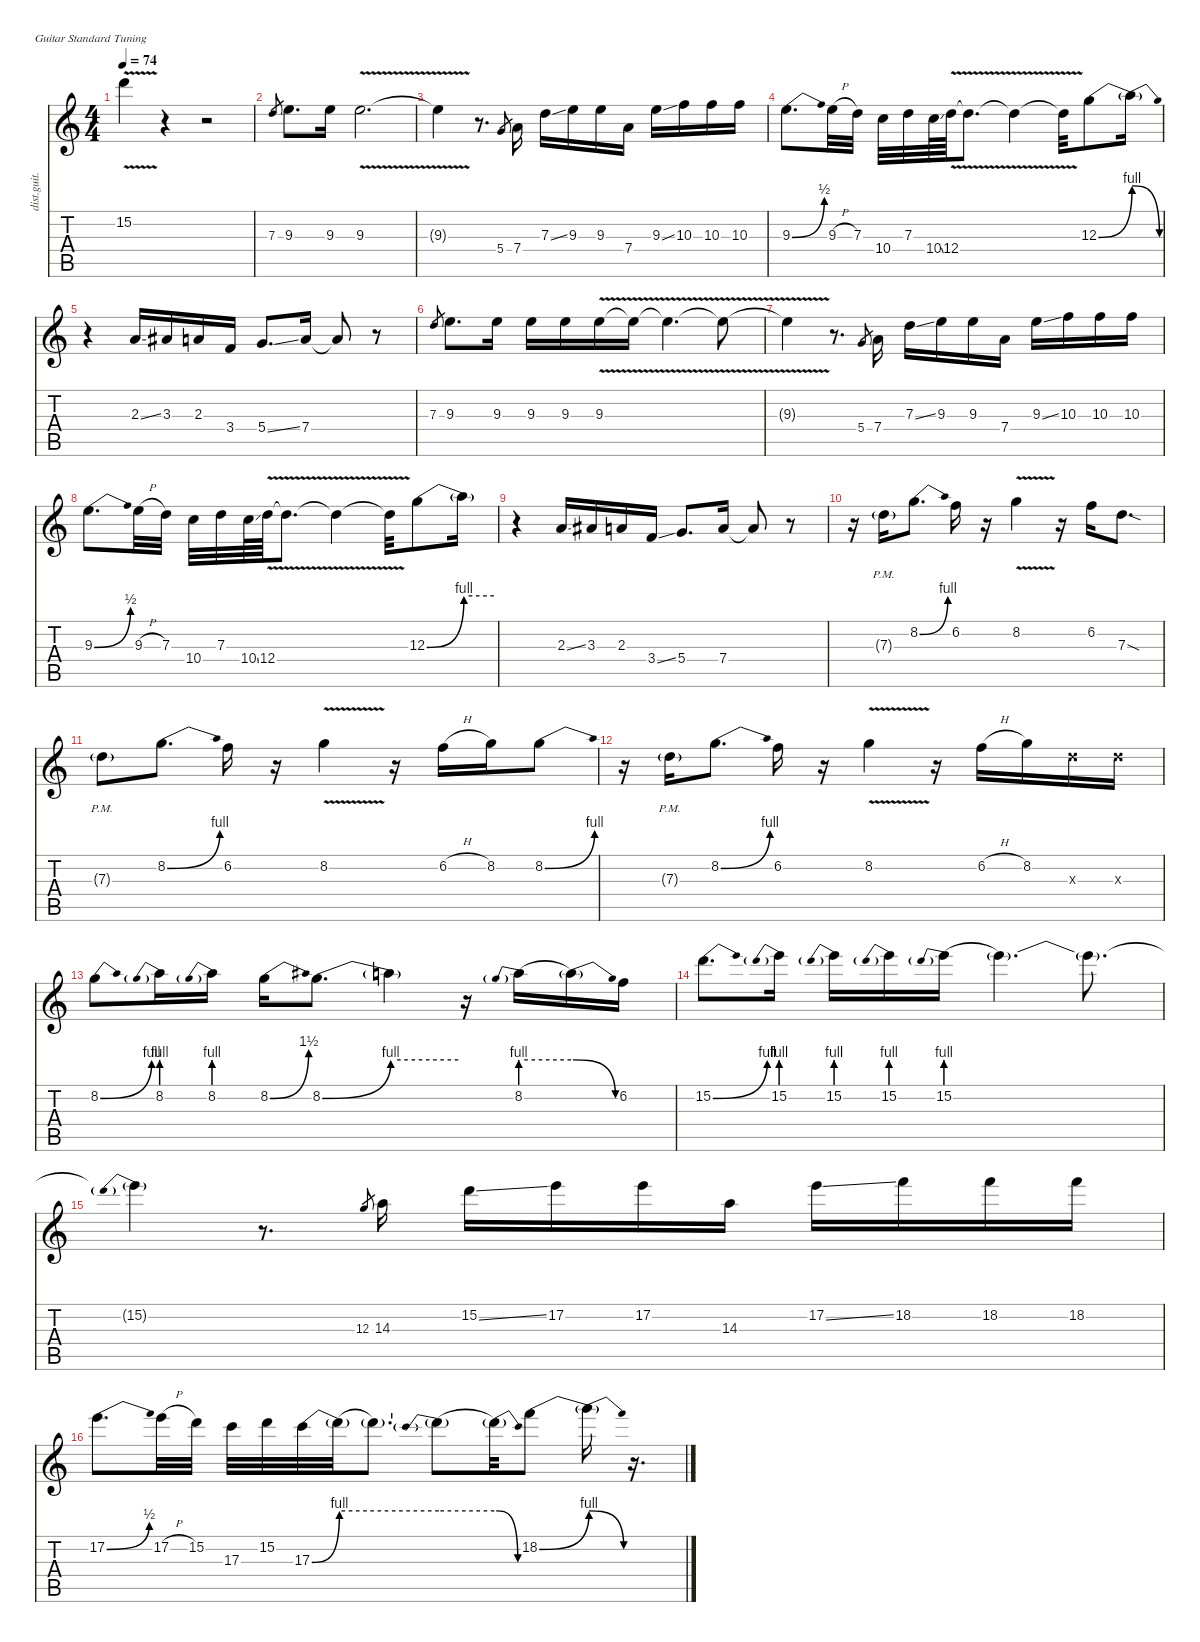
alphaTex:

\defaultSystemsLayout 4
\hideDynamics
\bracketExtendMode nobrackets
\otherSystemsTrackNameOrientation horizontal
\track ("Andy Timmons" "dist.guit.") {instrument distortionguitar}
\staff {score tabs}
\tuning (E4 B3 G3 D3 A2 E2)
\ts (4 4)
\tempo 74
\clef g2
\ks c
15.2{v t}.4{dy f beam Down} r.4{beam Down} r.2{beam Down} |
7.3.8{gr dy mf beam Up} 9.3.8{d dy f beam Down} 9.3.16{beam Down} 9.3{v}.2{d beam Down} |
9.3{v t}.4{beam Down} r.8{d beam Down} 5.4.8{gr dy mf beam Up} 7.4.16{dy f beam Up} 7.3{ss}.16{beam Down} 9.3.16{beam Down} 9.3.16{beam Down} 7.4.16{beam Down} 9.3{ss}.16{beam Down} 10.3.16{beam Down} 10.3.16{beam Down} 10.3.16{beam Down} |
9.3{be (bend 0 0 30 2)}.8{d beam Down} 9.3{h}.32{beam Down} 7.3.32{beam Down} 10.4.32{beam Down} 7.3.32{beam Down} 10.4{ss}.64{beam Down} 12.4{v}.64{beam Down} 12.4{v t}.8{d beam Down} 12.4{v t}.4{beam Down} 12.4{v t}.32{beam Down} 12.3{be (bend 0 0 60 4)}.8{beam Down} 12.3{be (release 0 4 60 0) t}.16{beam Down} |
r.4{beam Down} 2.3{ss}.16{beam Up} 3.3{acc #}.16{beam Up} 2.3.16{beam Up} 3.4.16{beam Up} 5.4{ss}.8{d beam Up} 7.4.16{beam Up} 7.4{t}.8{beam Up} r.8{beam Up} |
7.3.8{gr dy mf beam Up} 9.3.8{d dy f beam Down} 9.3.16{beam Down} 9.3.16{beam Down} 9.3.16{beam Down} 9.3{v}.16{beam Down} 9.3{v t}.16{beam Down} 9.3{v t}.4{d beam Down} 9.3{v t}.8{beam Down} |
9.3{v t}.4{beam Down} r.8{d beam Down} 5.4.8{gr dy mf beam Up} 7.4.16{dy f beam Up} 7.3{ss}.16{beam Down} 9.3.16{beam Down} 9.3.16{beam Down} 7.4.16{beam Down} 9.3{ss}.16{beam Down} 10.3.16{beam Down} 10.3.16{beam Down} 10.3.16{beam Down} |
9.3{be (bend 0 0 30 2)}.8{d beam Down} 9.3{h}.32{beam Down} 7.3.32{beam Down} 10.4.32{beam Down} 7.3.32{beam Down} 10.4{ss}.64{beam Down} 12.4{v}.64{beam Down} 12.4{v t}.8{d beam Down} 12.4{v t}.4{beam Down} 12.4{v t}.32{beam Down} 12.3{be (bend 0 0 60 4)}.8{beam Down} 12.3{be (hold 0 4 60 4) t}.16{beam Down} |
r.4{beam Down} 2.3{ss}.16{beam Up} 3.3{acc #}.16{beam Up} 2.3.16{beam Up} 3.4{ss}.16{beam Up} 5.4.8{d beam Up} 7.4.16{beam Up} 7.4{t}.8{beam Up} r.8{beam Up} |
r.16{beam Down} 7.3{g pm}.16{beam Down} 8.2{be (bend 0 0 30 4)}.8{d beam Down} 6.2.16{beam Down} r.16{beam Down} 8.2{v}.4{beam Down} r.16{beam Down} 6.2.16{beam Down} 7.3{sod}.8{d beam Down} |
7.3{g pm}.8{beam Down} 8.2{be (bend 0 0 30 4)}.8{d beam Down} 6.2.16{beam Down} r.16{beam Down} 8.2{v}.4{beam Down} r.16{beam Down} 6.2{h}.16{beam Down} 8.2.16{beam Down} 8.2{be (bend 0 0 30 4)}.8{beam Down} |
r.16{beam Down} 7.3{g pm}.16{beam Down} 8.2{be (bend 0 0 30 4)}.8{d beam Down} 6.2.16{beam Down} r.16{beam Down} 8.2{v}.4{beam Down} r.16{beam Down} 6.2{h}.16{beam Down} 8.2.16{beam Down} 7.3{x}.16{beam Down} 7.3{x}.16{beam Down} |
8.2{be (bend 0 0 30 4)}.8{beam Down} 8.2{be (prebend 0 4 60 4)}.16{beam Down} 8.2{be (prebend 0 4 60 4)}.16{beam Down} 8.2{be (bend 0 0 4.0000002 6)}.16{beam Down} 8.2{be (bend 0 0 60 4)}.8{d beam Down} 8.2{be (hold 0 4 60 4) t}.4{beam Down} r.16{beam Down} 8.2{be (prebend 0 4 60 4)}.16{beam Down} 8.2{be (release 0 4 60 0) t}.16{beam Down} 6.2.16{beam Down} |
15.2{be (bend 0 0 30 4)}.8{d beam Down} 15.2{be (prebend 0 4 60 4)}.16{beam Down} 15.2{be (prebend 0 4 60 4)}.16{beam Down} 15.2{be (prebend 0 4 60 4)}.16{beam Down} 15.2{be (prebend 0 4 60 4)}.16{beam Down} 15.2{t}.4{d beam Down} 15.2{t}.8{d beam Down} |
15.2{be (prebend 0 4 60 4) t}.4{beam Down} r.8{d beam Down} 12.3.8{gr dy mf beam Up} 14.3.16{dy f beam Down} 15.2{ss}.16{beam Down} 17.2.16{beam Down} 17.2.16{beam Down} 14.3.16{beam Down} 17.2{ss}.16{beam Down} 18.2.16{beam Down} 18.2.16{beam Down} 18.2.16{beam Down} |
17.2{be (bend 0 0 30 2)}.8{d beam Down} 17.2{h}.32{beam Down} 15.2.32{beam Down} 17.3.32{beam Down} 15.2.32{beam Down} 17.3{be (bend 0 0 60 4)}.32{beam Down} 17.3{be (hold 0 4 60 4) t}.32{beam Down} 17.3{t}.8{d beam Down} 17.3{be (prebend 0 4 60 4) t}.8{beam Down} 17.3{be (release 0 4 60 0) t}.32{beam Down} 18.2{be (bend 0 0 60 4)}.8{beam Down} 18.2{be (release 0 4 60 0) t}.16{beam Down} r.16{d beam Down}
